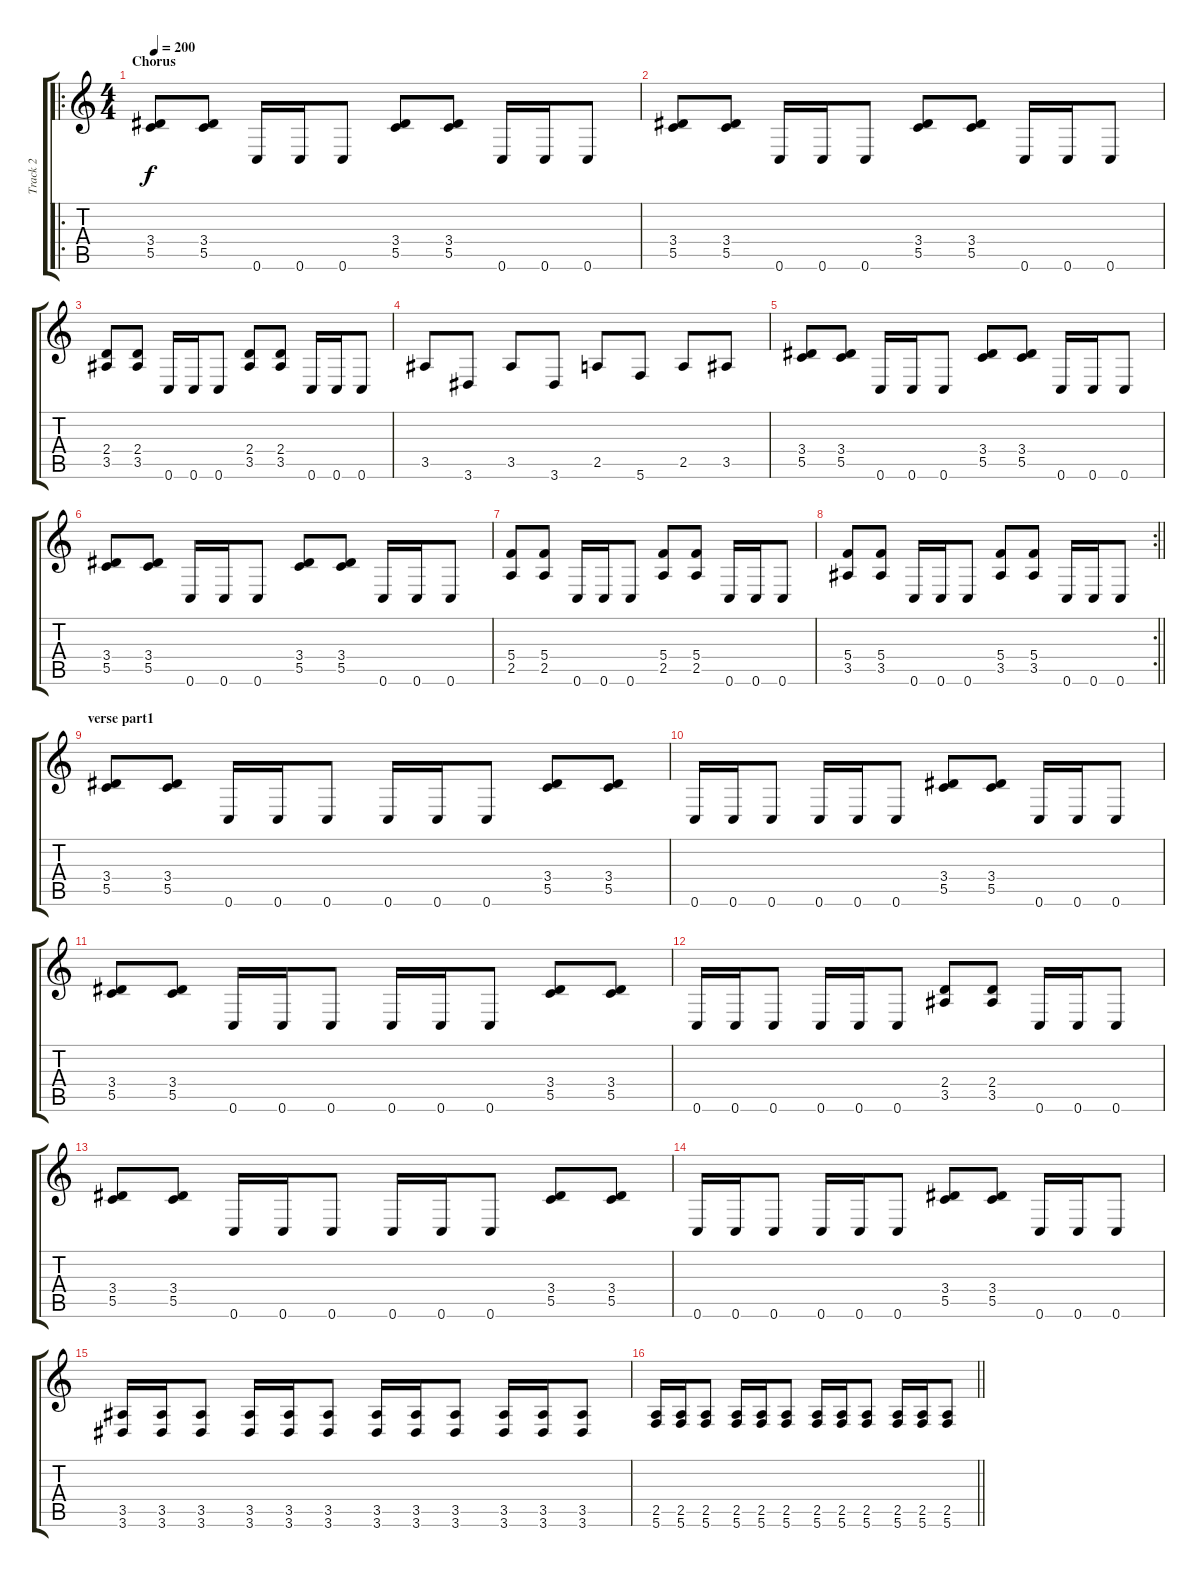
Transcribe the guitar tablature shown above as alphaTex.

\track ("Track 2" "Track 2") {instrument distortionguitar}
\staff {score tabs}
\tuning (D4 A3 F3 C3 G2 C2) {hide}
\ro
\ts (4 4)
\section ("" "Chorus")
\tempo 200
\clef g2
\ks c
(3.4 5.5).8{dy f} (3.4 5.5).8 0.6.16 0.6.16 0.6.8 (3.4 5.5).8 (3.4 5.5).8 0.6.16 0.6.16 0.6.8 |
(3.4 5.5).8 (3.4 5.5).8 0.6.16 0.6.16 0.6.8 (3.4 5.5).8 (3.4 5.5).8 0.6.16 0.6.16 0.6.8 |
(2.4 3.5).8 (2.4 3.5).8 0.6.16 0.6.16 0.6.8 (2.4 3.5).8 (2.4 3.5).8 0.6.16 0.6.16 0.6.8 |
3.5.8 3.6.8 3.5.8 3.6.8 2.5.8 5.6.8 2.5.8 3.5.8 |
(3.4 5.5).8 (3.4 5.5).8 0.6.16 0.6.16 0.6.8 (3.4 5.5).8 (3.4 5.5).8 0.6.16 0.6.16 0.6.8 |
(3.4 5.5).8 (3.4 5.5).8 0.6.16 0.6.16 0.6.8 (3.4 5.5).8 (3.4 5.5).8 0.6.16 0.6.16 0.6.8 |
(5.4 2.5).8 (5.4 2.5).8 0.6.16 0.6.16 0.6.8 (5.4 2.5).8 (5.4 2.5).8 0.6.16 0.6.16 0.6.8 |
\rc 2
\barLineRight lightlight
(5.4 3.5).8 (5.4 3.5).8 0.6.16 0.6.16 0.6.8 (5.4 3.5).8 (5.4 3.5).8 0.6.16 0.6.16 0.6.8 |
\section ("" "verse part1")
(3.4 5.5).8 (3.4 5.5).8 0.6.16 0.6.16 0.6.8 0.6.16 0.6.16 0.6.8 (3.4 5.5).8 (3.4 5.5).8 |
0.6.16 0.6.16 0.6.8 0.6.16 0.6.16 0.6.8 (3.4 5.5).8 (3.4 5.5).8 0.6.16 0.6.16 0.6.8 |
(3.4 5.5).8 (3.4 5.5).8 0.6.16 0.6.16 0.6.8 0.6.16 0.6.16 0.6.8 (3.4 5.5).8 (3.4 5.5).8 |
0.6.16 0.6.16 0.6.8 0.6.16 0.6.16 0.6.8 (2.4 3.5).8 (2.4 3.5).8 0.6.16 0.6.16 0.6.8 |
(3.4 5.5).8 (3.4 5.5).8 0.6.16 0.6.16 0.6.8 0.6.16 0.6.16 0.6.8 (3.4 5.5).8 (3.4 5.5).8 |
0.6.16 0.6.16 0.6.8 0.6.16 0.6.16 0.6.8 (3.4 5.5).8 (3.4 5.5).8 0.6.16 0.6.16 0.6.8 |
(3.5 3.6).16 (3.5 3.6).16 (3.5 3.6).8 (3.5 3.6).16 (3.5 3.6).16 (3.5 3.6).8 (3.5 3.6).16 (3.5 3.6).16 (3.5 3.6).8 (3.5 3.6).16 (3.5 3.6).16 (3.5 3.6).8 |
\barLineRight lightlight
(2.5 5.6).16 (2.5 5.6).16 (2.5 5.6).8 (2.5 5.6).16 (2.5 5.6).16 (2.5 5.6).8 (2.5 5.6).16 (2.5 5.6).16 (2.5 5.6).8 (2.5 5.6).16 (2.5 5.6).16 (2.5 5.6).8
